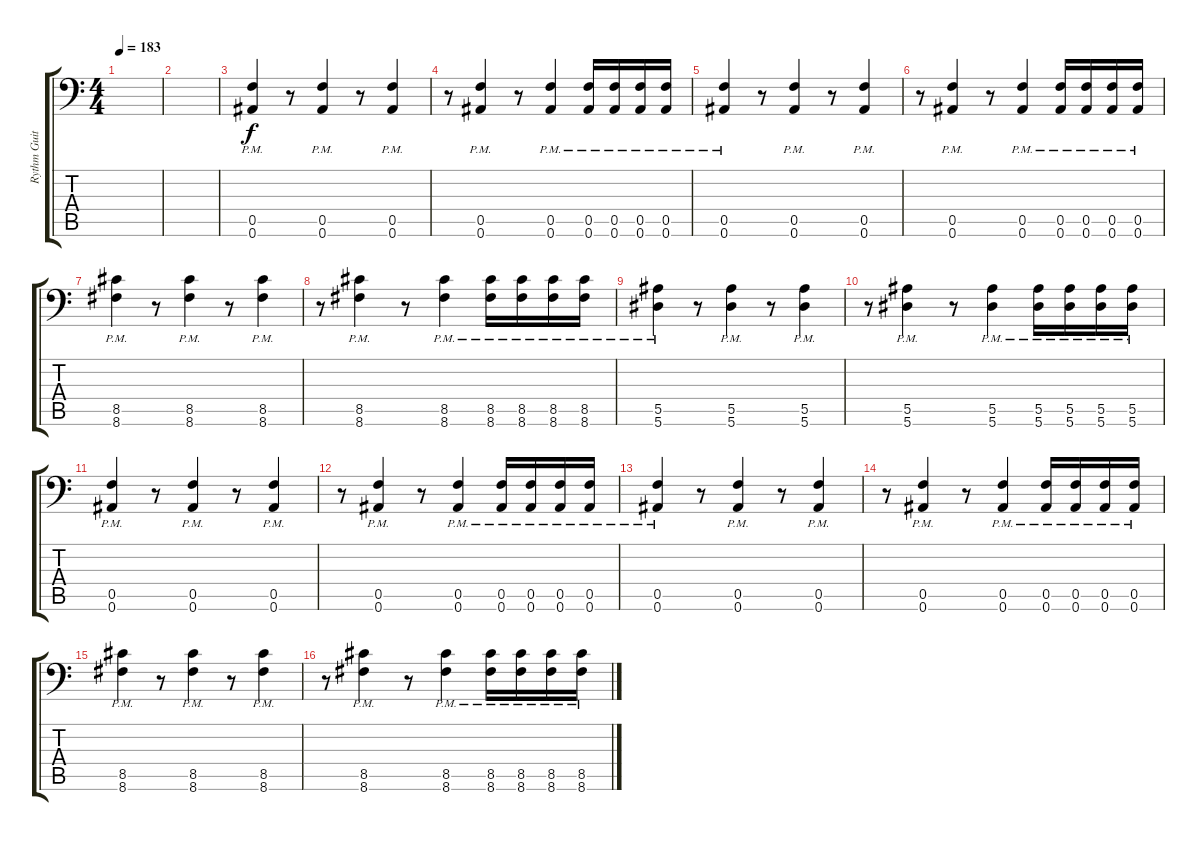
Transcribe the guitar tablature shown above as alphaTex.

\track ("Rythm Guitar #1" "Rythm Guit") {instrument distortionguitar}
\staff {score tabs}
\tuning (C4 G3 Eb3 Bb2 F2 Bb1) {hide}
\ts (4 4)
\tempo 183
\clef f4
\ks c
|
|
(0.5{pm} 0.6{pm}).4 r.8 (0.5{pm} 0.6{pm}).4 r.8 (0.5{pm} 0.6{pm}).4 |
r.8 (0.5{pm} 0.6{pm}).4 r.8 (0.5{pm} 0.6{pm}).4 (0.5{pm} 0.6{pm}).16 (0.5{pm} 0.6{pm}).16 (0.5{pm} 0.6{pm}).16 (0.5{pm} 0.6{pm}).16 |
(0.5{pm} 0.6{pm}).4 r.8 (0.5{pm} 0.6{pm}).4 r.8 (0.5{pm} 0.6{pm}).4 |
r.8 (0.5{pm} 0.6{pm}).4 r.8 (0.5{pm} 0.6{pm}).4 (0.5{pm} 0.6{pm}).16 (0.5{pm} 0.6{pm}).16 (0.5{pm} 0.6{pm}).16 (0.5{pm} 0.6{pm}).16 |
(8.5{pm} 8.6{pm}).4 r.8 (8.5{pm} 8.6{pm}).4 r.8 (8.5{pm} 8.6{pm}).4 |
r.8 (8.5{pm} 8.6{pm}).4 r.8 (8.5{pm} 8.6{pm}).4 (8.5{pm} 8.6{pm}).16 (8.5{pm} 8.6{pm}).16 (8.5{pm} 8.6{pm}).16 (8.5{pm} 8.6{pm}).16 |
(5.5{pm} 5.6{pm}).4 r.8 (5.5{pm} 5.6{pm}).4 r.8 (5.5{pm} 5.6{pm}).4 |
r.8 (5.5{pm} 5.6{pm}).4 r.8 (5.5{pm} 5.6{pm}).4 (5.5{pm} 5.6{pm}).16 (5.5{pm} 5.6{pm}).16 (5.5{pm} 5.6{pm}).16 (5.5{pm} 5.6{pm}).16 |
(0.5{pm} 0.6{pm}).4 r.8 (0.5{pm} 0.6{pm}).4 r.8 (0.5{pm} 0.6{pm}).4 |
r.8 (0.5{pm} 0.6{pm}).4 r.8 (0.5{pm} 0.6{pm}).4 (0.5{pm} 0.6{pm}).16 (0.5{pm} 0.6{pm}).16 (0.5{pm} 0.6{pm}).16 (0.5{pm} 0.6{pm}).16 |
(0.5{pm} 0.6{pm}).4 r.8 (0.5{pm} 0.6{pm}).4 r.8 (0.5{pm} 0.6{pm}).4 |
r.8 (0.5{pm} 0.6{pm}).4 r.8 (0.5{pm} 0.6{pm}).4 (0.5{pm} 0.6{pm}).16 (0.5{pm} 0.6{pm}).16 (0.5{pm} 0.6{pm}).16 (0.5{pm} 0.6{pm}).16 |
(8.5{pm} 8.6{pm}).4 r.8 (8.5{pm} 8.6{pm}).4 r.8 (8.5{pm} 8.6{pm}).4 |
r.8 (8.5{pm} 8.6{pm}).4 r.8 (8.5{pm} 8.6{pm}).4 (8.5{pm} 8.6{pm}).16 (8.5{pm} 8.6{pm}).16 (8.5{pm} 8.6{pm}).16 (8.5{pm} 8.6{pm}).16
